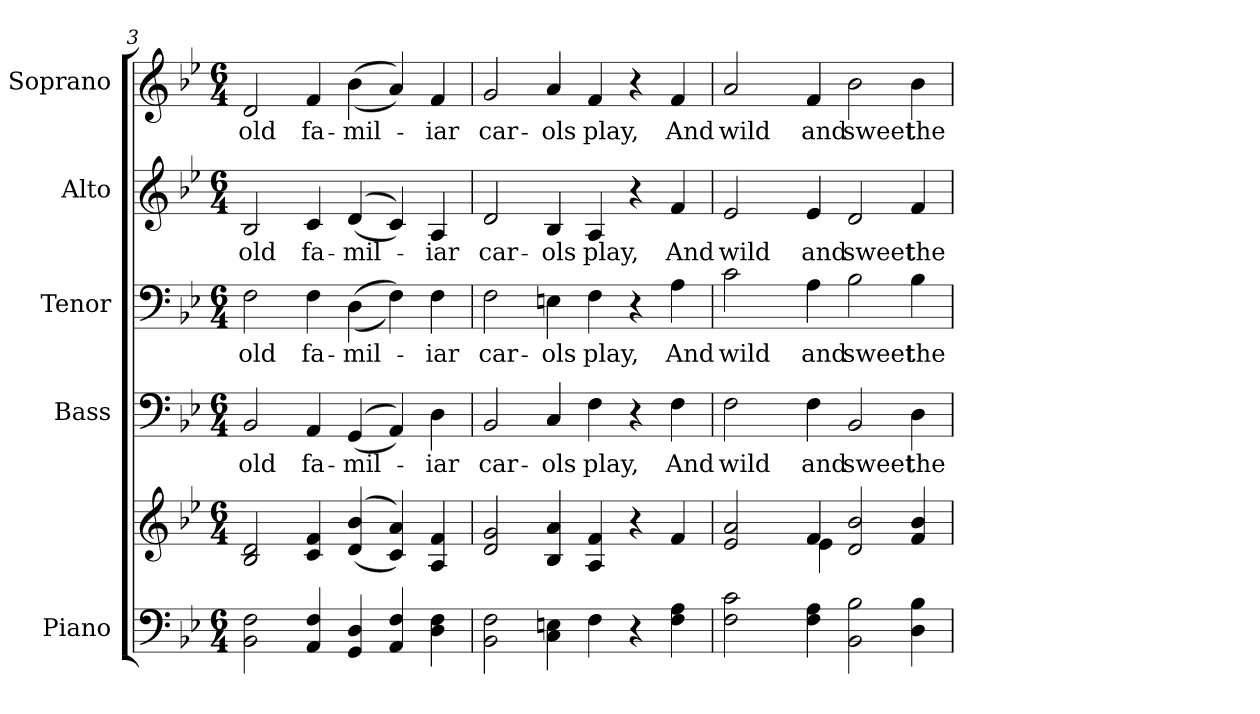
**kern	**kern	**kern	**text	**kern	**text	**kern	**text	**kern	**text
*part5	*part5	*part4	*part4	*part3	*part3	*part2	*part2	*part1	*part1
*staff6	*staff5	*staff4	*staff4	*staff3	*staff3	*staff2	*staff2	*staff1	*staff1
*I"Piano	*	*I"Bass	*	*I"Tenor	*	*I"Alto	*	*I"Soprano	*
*I'Pno.	*	*I'B.	*	*I'T.	*	*I'A.	*	*I'S.	*
!!LO:PB:g=z
*clefF4	*clefG2	*clefF4	*	*clefF4	*	*clefG2	*	*clefG2	*
*k[b-e-]	*k[b-e-]	*k[b-e-]	*	*k[b-e-]	*	*k[b-e-]	*	*k[b-e-]	*
*B-:	*B-:	*B-:	*	*B-:	*	*B-:	*	*B-:	*
*M6/4	*M6/4	*M6/4	*	*M6/4	*	*M6/4	*	*M6/4	*
=3	=3	=3	=3	=3	=3	=3	=3	=3	=3
!	!	!	!LO:LY:b:color=#000000	!	!	!	!	!	!
!	!	!	!	!	!LO:LY:b:color=#000000	!	!	!	!
!	!	!	!	!	!	!	!LO:LY:b:color=#000000	!	!
!	!	!	!	!	!	!	!	!	!LO:LY:b:color=#000000
2BB-i\ 2Fi	2B-i/ 2di	2BB-i/	old	2Fi\	old	2B-i/	old	2di/	old
!	!	!	!LO:LY:b:color=#000000	!	!	!	!	!	!
!	!	!	!	!	!LO:LY:b:color=#000000	!	!	!	!
!	!	!	!	!	!	!	!LO:LY:b:color=#000000	!	!
!	!	!	!	!	!	!	!	!	!LO:LY:b:color=#000000
4AAi/ 4Fi	4ci/ 4fi	4AAi/	fa-	4Fi\	fa-	4ci/	fa-	4fi/	fa-
!	!	!	!LO:LY:b:color=#000000	!	!	!	!	!	!
!	!	!	!	!	!LO:LY:b:color=#000000	!	!	!	!
!	!	!	!	!	!	!	!LO:LY:b:color=#000000	!	!
!	!	!	!	!	!	!	!	!	!LO:LY:b:color=#000000
4GGi/ 4Di	((4di/ 4b-i	((4GGi/	-mil-	((4Di\	-mil-	((4di/	-mil-	((4b-i\	-mil-
4AAi/ 4Fi	4ci/ 4ai))	4AAi/))	.	4Fi\))	.	4ci/))	.	4ai/))	.
!	!	!	!LO:LY:b:color=#000000	!	!	!	!	!	!
!	!	!	!	!	!LO:LY:b:color=#000000	!	!	!	!
!	!	!	!	!	!	!	!LO:LY:b:color=#000000	!	!
!	!	!	!	!	!	!	!	!	!LO:LY:b:color=#000000
4Di\ 4Fi	4Ai/ 4fi	4Di\	-iar	4Fi\	-iar	4Ai/	-iar	4fi/	-iar
=4	=4	=4	=4	=4	=4	=4	=4	=4	=4
!	!	!	!LO:LY:b:color=#000000	!	!	!	!	!	!
!	!	!	!	!	!LO:LY:b:color=#000000	!	!	!	!
!	!	!	!	!	!	!	!LO:LY:b:color=#000000	!	!
!	!	!	!	!	!	!	!	!	!LO:LY:b:color=#000000
2BB-i\ 2Fi	2di/ 2gi	2BB-i/	car-	2Fi\	car-	2di/	car-	2gi/	car-
!	!	!	!LO:LY:b:color=#000000	!	!	!	!	!	!
!	!	!	!	!	!LO:LY:b:color=#000000	!	!	!	!
!	!	!	!	!	!	!	!LO:LY:b:color=#000000	!	!
!	!	!	!	!	!	!	!	!	!LO:LY:b:color=#000000
4Ci\ 4Eni	4B-i/ 4ai	4Ci/	-ols	4Eni\	-ols	4B-i/	-ols	4ai/	-ols
!	!	!	!LO:LY:b:color=#000000	!	!	!	!	!	!
!	!	!	!	!	!LO:LY:b:color=#000000	!	!	!	!
!	!	!	!	!	!	!	!LO:LY:b:color=#000000	!	!
!	!	!	!	!	!	!	!	!	!LO:LY:b:color=#000000
4Fi\	4Ai/ 4fi	4Fi\	play,	4Fi\	play,	4Ai/	play,	4fi/	play,
4r	4r	4r	.	4r	.	4r	.	4r	.
!	!	!	!LO:LY:b:color=#000000	!	!	!	!	!	!
!	!	!	!	!	!LO:LY:b:color=#000000	!	!	!	!
!	!	!	!	!	!	!	!LO:LY:b:color=#000000	!	!
!	!	!	!	!	!	!	!	!	!LO:LY:b:color=#000000
4Fi\ 4Ai	4fi/	4Fi\	And	4Ai\	And	4fi/	And	4fi/	And
!!LO:PB:g=z
=5	=5	=5	=5	=5	=5	=5	=5	=5	=5
*	*^	*	*	*	*	*	*	*	*
!	!	!	!	!LO:LY:b:color=#000000	!	!	!	!	!	!
!	!	!	!	!	!	!LO:LY:b:color=#000000	!	!	!	!
!	!	!	!	!	!	!	!	!LO:LY:b:color=#000000	!	!
!	!	!	!	!	!	!	!	!	!	!LO:LY:b:color=#000000
2Fi\ 2ci	2e-i/ 2ai	4ryy	2Fi\	wild	2ci\	wild	2e-i/	wild	2ai/	wild
.	.	4ryy	.	.	.	.	.	.	.	.
!	!	!	!	!LO:LY:b:color=#000000	!	!	!	!	!	!
!	!	!	!	!	!	!LO:LY:b:color=#000000	!	!	!	!
!	!	!	!	!	!	!	!	!LO:LY:b:color=#000000	!	!
!	!	!	!	!	!	!	!	!	!	!LO:LY:b:color=#000000
4Fi\ 4Ai	4fi/	4e-i\	4Fi\	and	4Ai\	and	4e-i/	and	4fi/	and
!	!	!	!	!LO:LY:b:color=#000000	!	!	!	!	!	!
!	!	!	!	!	!	!LO:LY:b:color=#000000	!	!	!	!
!	!	!	!	!	!	!	!	!LO:LY:b:color=#000000	!	!
!	!	!	!	!	!	!	!	!	!	!LO:LY:b:color=#000000
2BB-i\ 2B-i	2di/ 2b-i	2.ryy	2BB-i/	sweet	2B-i\	sweet	2di/	sweet	2b-i\	sweet
!	!	!	!	!LO:LY:b:color=#000000	!	!	!	!	!	!
!	!	!	!	!	!	!LO:LY:b:color=#000000	!	!	!	!
!	!	!	!	!	!	!	!	!LO:LY:b:color=#000000	!	!
!	!	!	!	!	!	!	!	!	!	!LO:LY:b:color=#000000
4Di\ 4B-i	4fi/ 4b-i	.	4Di\	the	4B-i\	the	4fi/	the	4b-i\	the
*	*v	*v	*	*	*	*	*	*	*	*
=	=	=	=	=	=	=	=	=	=
*-	*-	*-	*-	*-	*-	*-	*-	*-	*-
